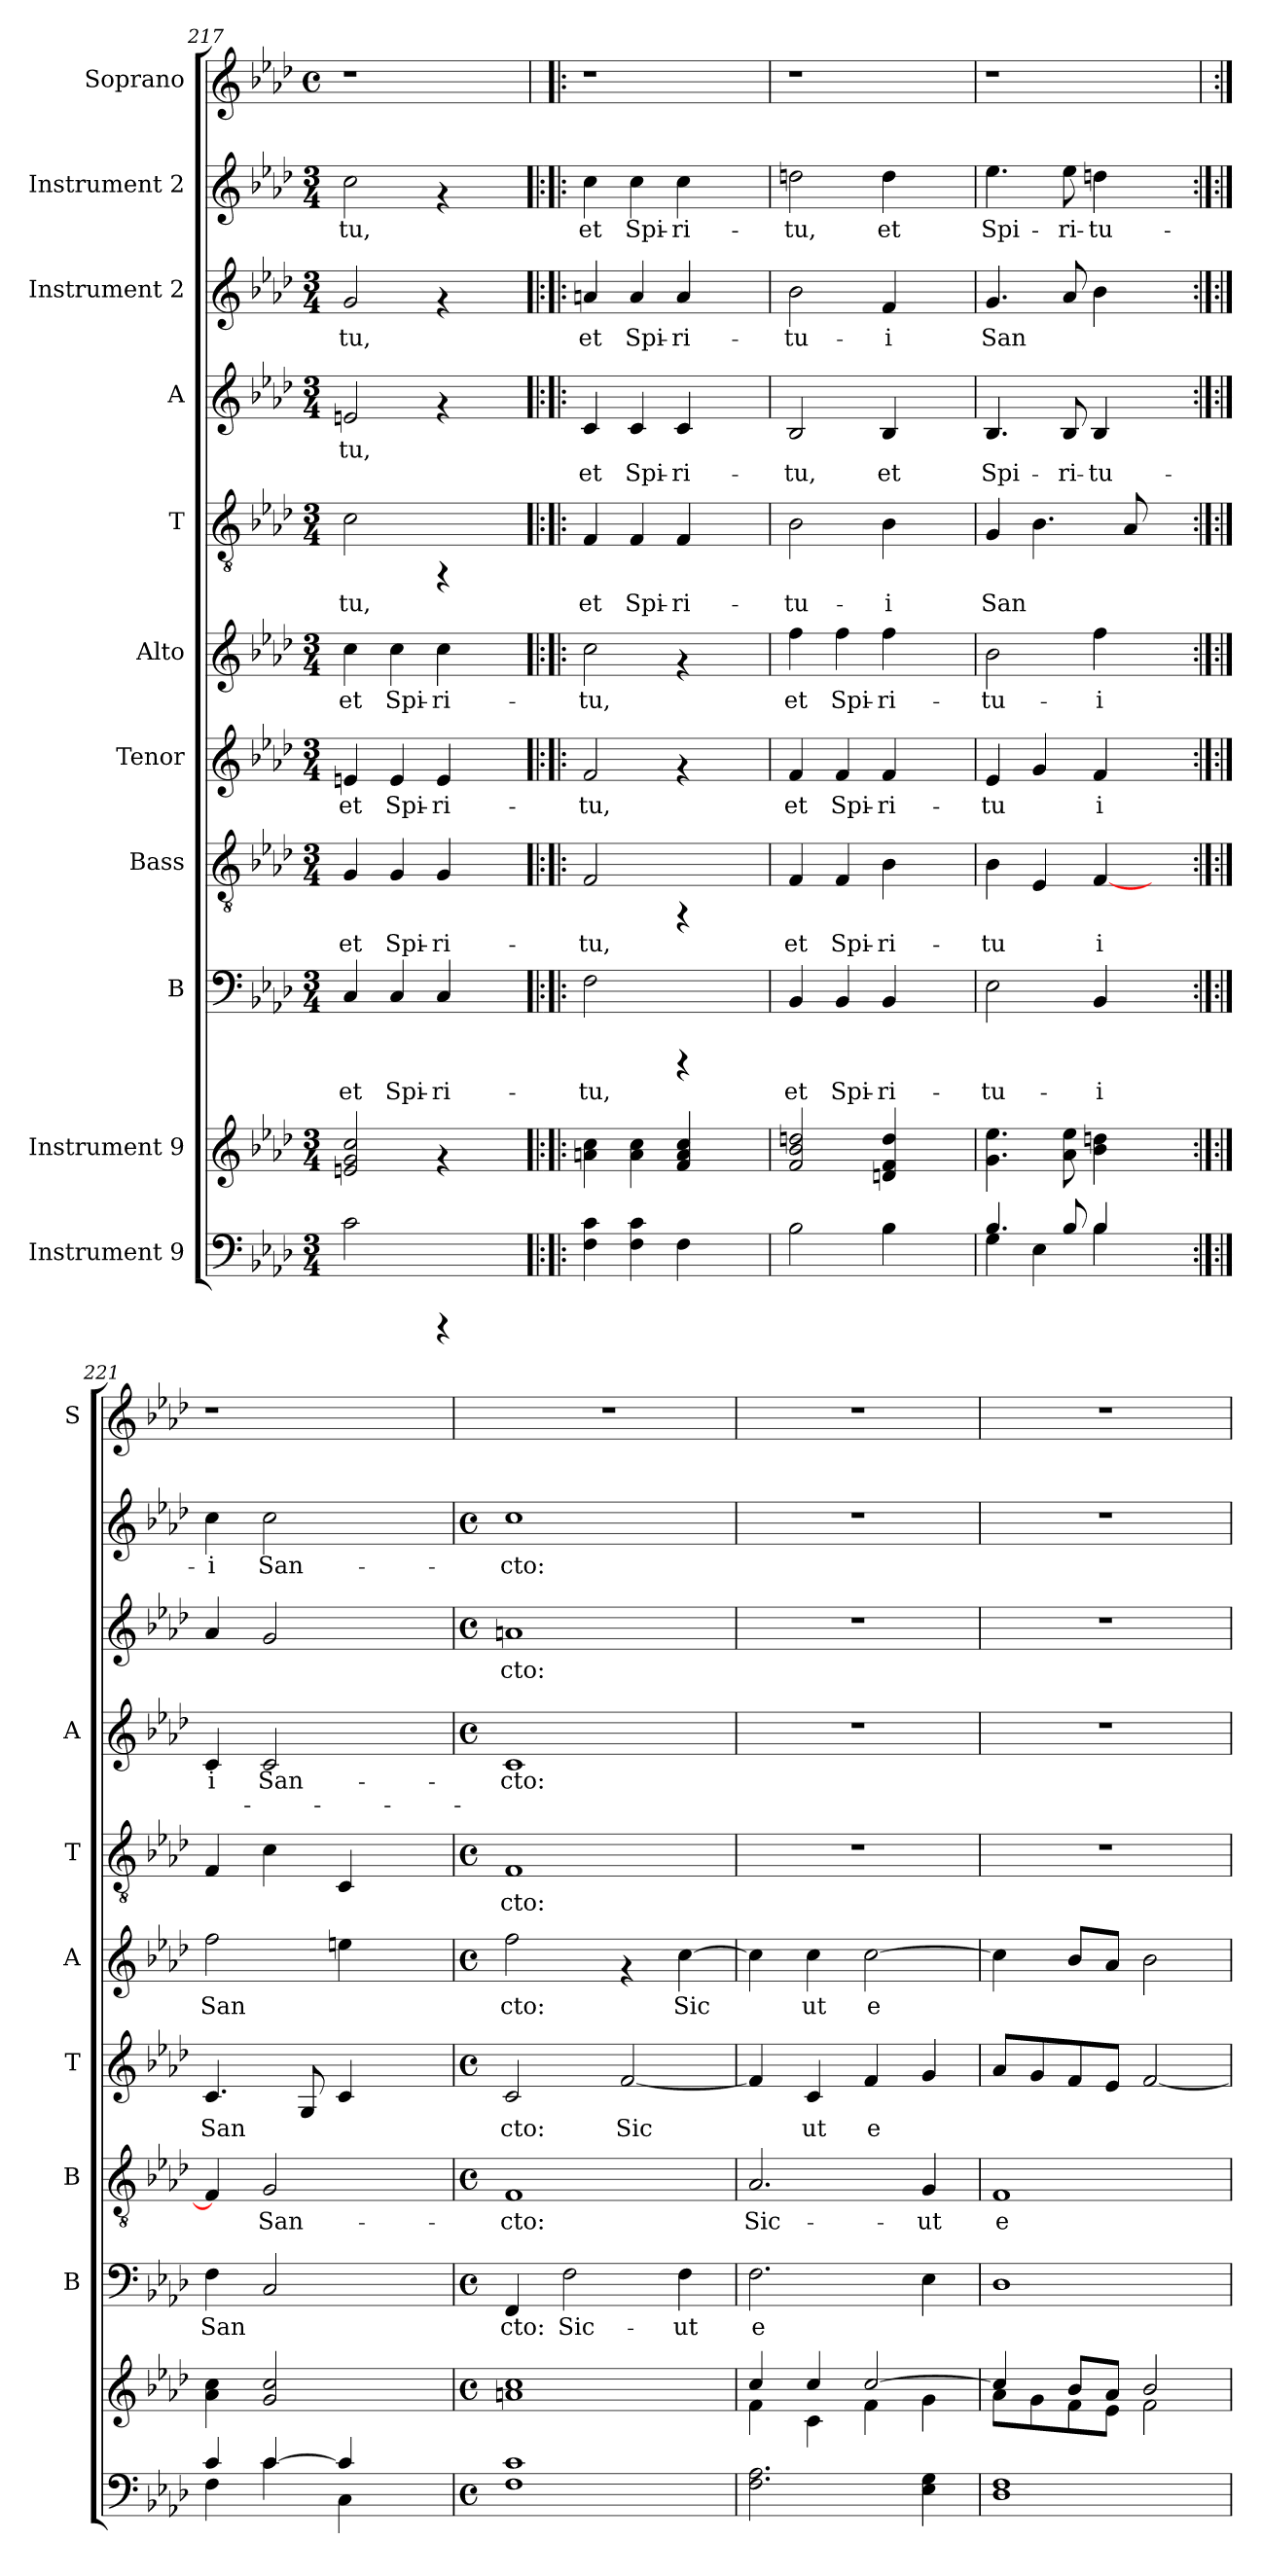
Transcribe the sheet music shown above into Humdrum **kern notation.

**kern	**kern	**kern	**text	**kern	**text	**kern	**text	**kern	**text	**kern	**text	**kern	**text	**text	**kern	**text	**kern	**text	**kern
*part11	*part10	*part9	*part9	*part8	*part8	*part7	*part7	*part6	*part6	*part5	*part5	*part4	*part4	*part4	*part3	*part3	*part2	*part2	*part1
*staff11	*staff10	*staff9	*staff9	*staff8	*staff8	*staff7	*staff7	*staff6	*staff6	*staff5	*staff5	*staff4	*staff4	*staff4	*staff3	*staff3	*staff2	*staff2	*staff1
*I"Instrument 9	*I"Instrument 9	*I"B	*	*I"Bass	*	*I"Tenor	*	*I"Alto	*	*I"T	*	*I"A	*	*	*I"Instrument 2	*	*I"Instrument 2	*	*I"Soprano
*	*	*I'B	*	*I'B	*	*I'T	*	*I'A	*	*I'T	*	*I'A	*	*	*	*	*	*	*I'S
*clefF4	*clefG2	*clefF4	*	*clefGv2	*	*clefG2	*	*clefG2	*	*clefGv2	*	*clefG2	*	*	*clefG2	*	*clefG2	*	*clefG2
*k[b-e-a-d-]	*k[b-e-a-d-]	*k[b-e-a-d-]	*	*k[b-e-a-d-]	*	*k[b-e-a-d-]	*	*k[b-e-a-d-]	*	*k[b-e-a-d-]	*	*k[b-e-a-d-]	*	*	*k[b-e-a-d-]	*	*k[b-e-a-d-]	*	*k[b-e-a-d-]
*A-:	*A-:	*A-:	*	*A-:	*	*A-:	*	*A-:	*	*A-:	*	*A-:	*	*	*A-:	*	*A-:	*	*A-:
*M3/4	*M3/4	*M3/4	*	*M3/4	*	*M3/4	*	*M3/4	*	*M3/4	*	*M3/4	*	*	*M3/4	*	*M3/4	*	*M4/4
*	*	*	*	*	*	*	*	*	*	*	*	*	*	*	*	*	*	*	*met(c)
=217	=217	=217	=217	=217	=217	=217	=217	=217	=217	=217	=217	=217	=217	=217	=217	=217	=217	=217	=217
!	!	!	!LO:LY:b:cj	!	!LO:LY:b:cj	!	!LO:LY:b:cj	!	!LO:LY:b:cj	!	!LO:LY:b:cj	!	!LO:LY:b:cj	!	!	!LO:LY:b:cj	!	!LO:LY:b:cj	!
2c\	2g/ 2en/ 2cc/	4C/	et	4G/	et	4en/	et	4cc\	et	2c\	-tu,	2en/	-tu,	.	2g/	-tu,	2cc\	-tu,	1r
!	!	!	!LO:LY:b:cj	!	!LO:LY:b:cj	!	!LO:LY:b:cj	!	!LO:LY:b:cj	!	!	!	!	!	!	!	!	!	!
.	.	4C/	Spi-	4G/	Spi-	4e/	Spi-	4cc\	Spi-	.	.	.	.	.	.	.	.	.	.
!	!	!	!LO:LY:b:cj	!	!LO:LY:b:cj	!	!LO:LY:b:cj	!	!LO:LY:b:cj	!	!	!	!	!	!	!	!	!	!
4rCCC	4rf	4C/	-ri-	4G/	-ri-	4e/	-ri-	4cc\	-ri-	4rFF	.	4rf	.	.	4rf	.	4rf	.	.
4ryy	4ryy	4ryy	.	4ryy	.	4ryy	.	4ryy	.	4ryy	.	4ryy	.	.	4ryy	.	4ryy	.	.
=218!|:	=218!|:	=218!|:	=218	=218!|:	=218	=218!|:	=218	=218!|:	=218	=218!|:	=218	=218!|:	=218	=218	=218!|:	=218	=218!|:	=218	=218
!	!	!	!LO:LY:b:cj	!	!LO:LY:b:cj	!	!LO:LY:b:cj	!	!LO:LY:b:cj	!	!LO:LY:b:cj	!	!LO:LY:b:cj	!LO:LY:b:cj	!	!LO:LY:b:cj	!	!LO:LY:b:cj	!
4c\ 4F\	4an\ 4cc\	2F\	-tu,	2F/	-tu,	2f/	-tu,	2cc\	-tu,	4F/	et	4c/	.	et	4an/	et	4cc\	et	1r
!	!	!	!	!	!	!	!	!	!	!	!LO:LY:b:cj	!	!LO:LY:b:cj	!LO:LY:b:cj	!	!LO:LY:b:cj	!	!LO:LY:b:cj	!
4F\ 4c\	4a\ 4cc\	.	.	.	.	.	.	.	.	4F/	Spi-	4c/	.	Spi-	4a/	Spi-	4cc\	Spi-	.
!	!	!	!	!	!	!	!	!	!	!	!LO:LY:b:cj	!	!LO:LY:b:cj	!LO:LY:b:cj	!	!LO:LY:b:cj	!	!LO:LY:b:cj	!
4F\	4cc/ 4a/ 4f/	4rCCC	.	4rFF	.	4rf	.	4rf	.	4F/	-ri-	4c/	-	ri-	4a/	-ri-	4cc\	-ri-	.
4ryy	4ryy	4ryy	.	4ryy	.	4ryy	.	4ryy	.	4ryy	.	4ryy	.	.	4ryy	.	4ryy	.	.
=219	=219	=219	=219	=219	=219	=219	=219	=219	=219	=219	=219	=219	=219	=219	=219	=219	=219	=219	=219
!	!	!	!LO:LY:b:cj	!	!LO:LY:b:cj	!	!LO:LY:b:cj	!	!LO:LY:b:cj	!	!LO:LY:b:cj	!	!LO:LY:b:cj	!LO:LY:b:cj	!	!LO:LY:b:cj	!	!LO:LY:b:cj	!
2B-\	2b-/ 2f/ 2ddn/	4BB-/	et	4F/	et	4f/	et	4ff\	et	2B-\	-tu-	2B-/	-	tu,	2b-\	-tu-	2ddn\	-tu,	1r
!	!	!	!LO:LY:b:cj	!	!LO:LY:b:cj	!	!LO:LY:b:cj	!	!LO:LY:b:cj	!	!	!	!	!	!	!	!	!	!
.	.	4BB-/	Spi-	4F/	Spi-	4f/	Spi-	4ff\	Spi-	.	.	.	.	.	.	.	.	.	.
!	!	!	!LO:LY:b:cj	!	!LO:LY:b:cj	!	!LO:LY:b:cj	!	!LO:LY:b:cj	!	!LO:LY:b:cj	!	!LO:LY:b:cj	!LO:LY:b:cj	!	!LO:LY:b:cj	!	!LO:LY:b:cj	!
4B-\	4f/ 4dn/ 4dd/	4BB-/	-ri-	4B-\	-ri-	4f/	-ri-	4ff\	-ri-	4B-\	-i	4B-/	.	et	4f/	-i	4dd\	et	.
4ryy	4ryy	4ryy	.	4ryy	.	4ryy	.	4ryy	.	4ryy	.	4ryy	.	.	4ryy	.	4ryy	.	.
=220	=220	=220	=220	=220	=220	=220	=220	=220	=220	=220	=220	=220	=220	=220	=220	=220	=220	=220	=220
*^	*	*	*	*	*	*	*	*	*	*	*	*	*	*	*	*	*	*	*
!	!	!	!	!LO:LY:b:cj	!	!LO:LY:b:cj	!	!LO:LY:b:cj	!	!LO:LY:b:cj	!	!LO:LY:b:cj	!	!LO:LY:b:cj	!LO:LY:b:cj	!	!LO:LY:b:cj	!	!LO:LY:b:cj	!
4.B-/	4G\	4.ee-\ 4.g\	2E-\	-tu-	4B-\	-tu-	4e-/	-tu-	2b-\	-tu-	4G/	San-	4.B-/	.	Spi-	4.g/	San-	4.ee-\	Spi-	1r
!	!	!	!	!	!	!LO:LY:b:cj	!	!LO:LY:b:cj	!	!	!	!LO:LY:b:cj	!	!	!	!	!	!	!	!
.	4E-\	.	.	.	4E-/	--	4g/	--	.	.	4.B-\	--	.	.	.	.	.	.	.	.
!	!	!	!	!	!	!	!	!	!	!	!	!	!	!LO:LY:b:cj	!LO:LY:b:cj	!	!LO:LY:b:cj	!	!LO:LY:b:cj	!
8B-/	.	8a-\ 8ee-\	.	.	.	.	.	.	.	.	.	.	8B-/	-	ri-	8a-/	--	8ee-\	-ri-	.
!	!	!	!	!LO:LY:b:cj	!	!LO:LY:b:cj	!	!LO:LY:b:cj	!	!LO:LY:b:cj	!	!	!	!LO:LY:b:cj	!LO:LY:b:cj	!	!LO:LY:b:cj	!	!LO:LY:b:cj	!
4B-/	4B-\	4b-\ 4ddn\	4BB-/	-i	[<4F/	-i	4f/	-i	4ff\	-i	.	.	4B-/	-	tu-	4b-\	--	4ddn\	-tu-	.
!	!	!	!	!	!	!	!	!	!	!	!	!LO:LY:b:cj	!	!	!	!	!	!	!	!
.	.	.	.	.	.	.	.	.	.	.	8A-/	--	.	.	.	.	.	.	.	.
4ryy	4ryy	4ryy	4ryy	.	4ryy	.	4ryy	.	4ryy	.	4ryy	.	4ryy	.	.	4ryy	.	4ryy	.	.
!!LO:PB:g=z
=221:|!	=221:|!	=221:|!	=221:|!	=221	=221:|!	=221	=221:|!	=221	=221:|!	=221	=221:|!	=221	=221:|!	=221	=221	=221:|!	=221	=221:|!	=221	=221
!	!	!	!	!LO:LY:b:cj	!	!LO:LY:b:cj	!	!LO:LY:b:cj	!	!LO:LY:b:cj	!	!LO:LY:b:cj	!	!LO:LY:b:cj	!	!	!LO:LY:b:cj	!	!LO:LY:b:cj	!
4c/	4F\	4a-\ 4cc\	4F\	San-	4F/]	.	4.c/	San-	2ff\	San-	4F/	--	4c/	-i	.	4a-/	--	4cc\	-i	1r
!	!	!	!	!LO:LY:b:cj	!	!LO:LY:b:cj	!	!	!	!	!	!LO:LY:b:cj	!	!LO:LY:b:cj	!	!	!LO:LY:b:cj	!	!LO:LY:b:cj	!
[>4c/	4c\	2cc/ 2g/	2C/	--	2G/	San-	.	.	.	.	4c\	--	2c/	San-	.	2g/	--	2cc\	San-	.
!	!	!	!	!	!	!	!	!LO:LY:b:cj	!	!	!	!	!	!	!	!	!	!	!	!
.	.	.	.	.	.	.	8G/	--	.	.	.	.	.	.	.	.	.	.	.	.
!	!	!	!	!	!	!	!	!LO:LY:b:cj	!	!LO:LY:b:cj	!	!LO:LY:b:cj	!	!	!	!	!	!	!	!
4c/]	4C\	.	.	.	.	.	4c/	--	4een\	--	4C/	--	.	.	.	.	.	.	.	.
4ryy	4ryy	4ryy	4ryy	.	4ryy	.	4ryy	.	4ryy	.	4ryy	.	4ryy	.	.	4ryy	.	4ryy	.	.
*v	*v	*	*	*	*	*	*	*	*	*	*	*	*	*	*	*	*	*	*	*
=222	=222	=222	=222	=222	=222	=222	=222	=222	=222	=222	=222	=222	=222	=222	=222	=222	=222	=222	=222
*M4/4	*M4/4	*M4/4	*	*M4/4	*	*M4/4	*	*M4/4	*	*M4/4	*	*M4/4	*	*	*M4/4	*	*M4/4	*	*
*met(c)	*met(c)	*met(c)	*	*met(c)	*	*met(c)	*	*met(c)	*	*met(c)	*	*met(c)	*	*	*met(c)	*	*met(c)	*	*
*^	*	*	*	*	*	*	*	*	*	*	*	*	*	*	*	*	*	*	*
!	!	!	!	!LO:LY:b:cj	!	!LO:LY:b:cj	!	!LO:LY:b:cj	!	!LO:LY:b:cj	!	!LO:LY:b:cj	!	!LO:LY:b:cj	!	!	!LO:LY:b:cj	!	!LO:LY:b:cj	!
*v	*v	*	*	*	*	*	*	*	*	*	*	*	*	*	*	*	*	*	*	*
1c 1F	1an 1cc	4FF/	-cto:	1F	-cto:	2c/	-cto:	2ff\	-cto:	1F	-cto:	1c	-cto:	.	1an	-cto:	1cc	-cto:	1r
!	!	!	!LO:LY:b:cj	!	!	!	!	!	!	!	!	!	!	!	!	!	!	!	!
.	.	2F\	Sic-	.	.	.	.	.	.	.	.	.	.	.	.	.	.	.	.
!	!	!	!	!	!	!	!LO:LY:b:cj	!	!	!	!	!	!	!	!	!	!	!	!
.	.	.	.	.	.	[<2f/	Sic-	4rf	.	.	.	.	.	.	.	.	.	.	.
!	!	!	!LO:LY:b:cj	!	!	!	!	!	!LO:LY:b:cj	!	!	!	!	!	!	!	!	!	!
.	.	4F\	-ut	.	.	.	.	[>4cc\	Sic-	.	.	.	.	.	.	.	.	.	.
=223	=223	=223	=223	=223	=223	=223	=223	=223	=223	=223	=223	=223	=223	=223	=223	=223	=223	=223	=223
*	*^	*	*	*	*	*	*	*	*	*	*	*	*	*	*	*	*	*	*
!	!	!	!	!LO:LY:b:cj	!	!LO:LY:b:cj	!	!LO:LY:b:cj	!	!LO:LY:b:cj	!	!	!	!	!	!	!	!	!	!
2.F\ 2.A-\	4cc/	4f\	2.F\	e-	2.A-/	Sic-	4f/]	--	4cc\]	--	1r	.	1r	.	.	1r	.	1r	.	1r
!	!	!	!	!	!	!	!	!LO:LY:b:cj	!	!LO:LY:b:cj	!	!	!	!	!	!	!	!	!	!
.	4cc/	4c\	.	.	.	.	4c/	-ut	4cc\	-ut	.	.	.	.	.	.	.	.	.	.
!	!	!	!	!	!	!	!	!LO:LY:b:cj	!	!LO:LY:b:cj	!	!	!	!	!	!	!	!	!	!
.	[>2cc/	4f\	.	.	.	.	4f/	e-	[>2cc\	e-	.	.	.	.	.	.	.	.	.	.
!	!	!	!	!LO:LY:b:cj	!	!LO:LY:b:cj	!	!LO:LY:b:cj	!	!	!	!	!	!	!	!	!	!	!	!
4G\ 4E-\	.	4g\	4E-\	--	4G/	-ut	4g/	--	.	.	.	.	.	.	.	.	.	.	.	.
=224	=224	=224	=224	=224	=224	=224	=224	=224	=224	=224	=224	=224	=224	=224	=224	=224	=224	=224	=224	=224
!	!	!	!	!LO:LY:b:cj	!	!LO:LY:b:cj	!	!LO:LY:b:cj	!	!LO:LY:b:cj	!	!	!	!	!	!	!	!	!	!
1F 1D-	4cc/]	8a-\L	1D-	--	1F	e-	8a-/L	--	4cc\]	--	1r	.	1r	.	.	1r	.	1r	.	1r
!	!	!	!	!	!	!	!	!LO:LY:b:cj	!	!	!	!	!	!	!	!	!	!	!	!
.	.	8g\	.	.	.	.	8g/	--	.	.	.	.	.	.	.	.	.	.	.	.
!	!	!	!	!	!	!	!	!LO:LY:b:cj	!	!LO:LY:b:cj	!	!	!	!	!	!	!	!	!	!
.	8b-/L	8f\	.	.	.	.	8f/	--	8b-/L	--	.	.	.	.	.	.	.	.	.	.
!	!	!	!	!	!	!	!	!LO:LY:b:cj	!	!LO:LY:b:cj	!	!	!	!	!	!	!	!	!	!
.	8a-/J	8e-\J	.	.	.	.	8e-/J	--	8a-/J	--	.	.	.	.	.	.	.	.	.	.
!	!	!	!	!	!	!	!	!LO:LY:b:cj	!	!LO:LY:b:cj	!	!	!	!	!	!	!	!	!	!
.	2b-/	2f\	.	.	.	.	[<2f/	--	2b-\	--	.	.	.	.	.	.	.	.	.	.
*	*v	*v	*	*	*	*	*	*	*	*	*	*	*	*	*	*	*	*	*	*
=	=	=	=	=	=	=	=	=	=	=	=	=	=	=	=	=	=	=	=
*-	*-	*-	*-	*-	*-	*-	*-	*-	*-	*-	*-	*-	*-	*-	*-	*-	*-	*-	*-
